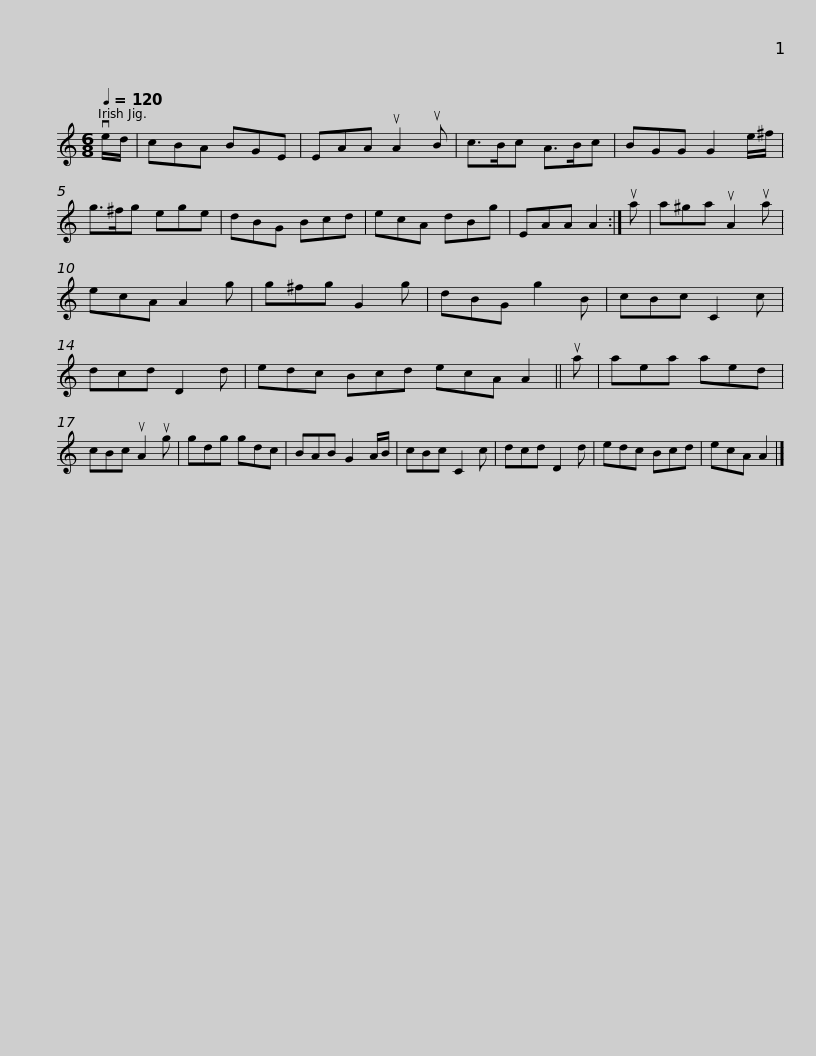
X:1
L:1/8
Q:1/4=120
M:6/8
I:linebreak $
K:C
V:1 treble
V:1
 ve/d/ | cBA BGE | EAA uA2 uB | c>Bc A>Bc | BGG G2 e/^f/ | %5
 g>^fg ege | dBG Bcd | ecA dBg |$ EAA A2 :| ua | %10
 a^ga uA2 ua | ecA A2 g | g^fg G2 g | dBG g2 B | cBc C2 c | %15
 dcd D2 d |$ edc Bcd ecA A2 || ua | aea aed | cBc uA2 ug | %20
 gdg gdc | BAB G2 A/B/ | cBc C2 c | dcd D2 d |$ edc Bcd | %25
 ecA A2 |] %26
